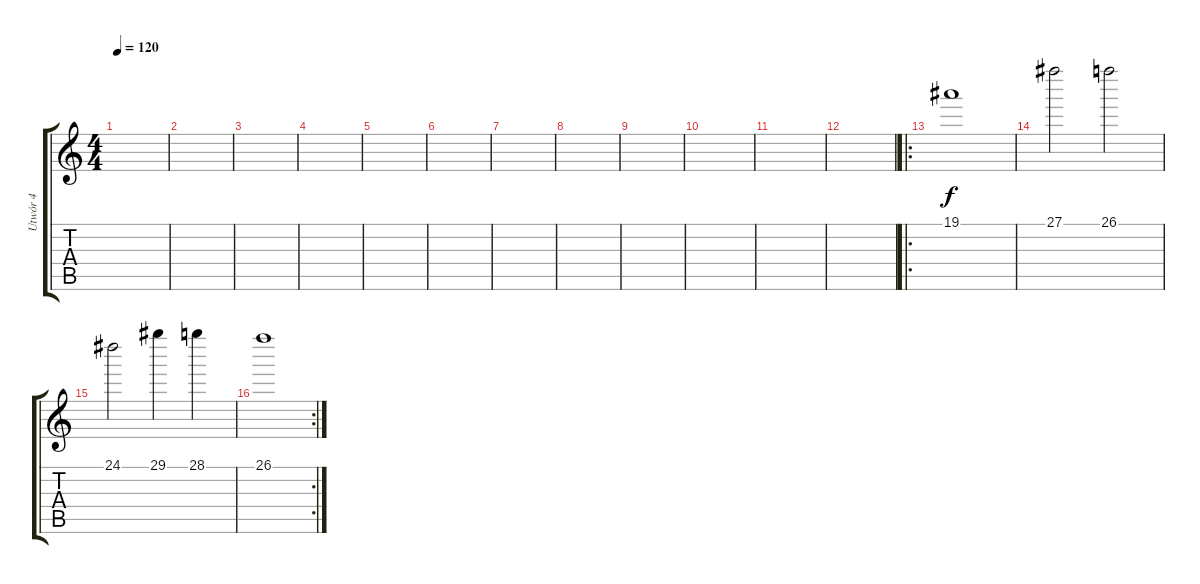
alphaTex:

\track ("Utwór 4" "Utwór 4") {instrument lead5charang}
\staff {score tabs}
\tuning (Eb5 Bb4 Gb4 Db4 Ab3 Eb3) {hide}
\ts (4 4)
\tempo 120
\clef g2
\ks c
|
|
|
|
|
|
|
|
|
|
|
|
\ro
19.1.1 |
27.1.2 26.1.2 |
24.1.2 29.1.4 28.1.4 |
\rc 2
26.1.1
